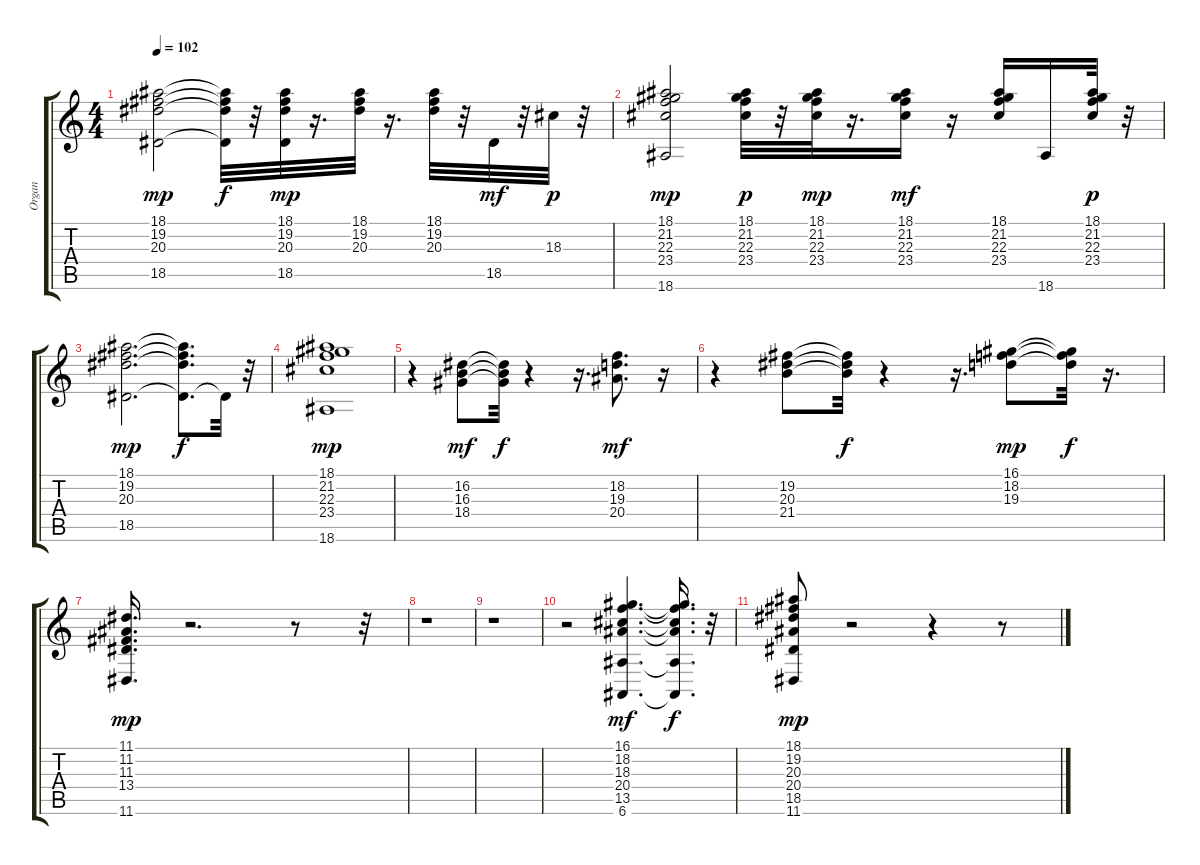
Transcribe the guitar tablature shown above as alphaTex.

\track ("Organ" "Organ") {instrument drawbarorgan}
\staff {score tabs}
\tuning (E4 B3 G3 D3 A2 E2) {hide}
\ts (4 4)
\tempo 102
\clef g2
\ks c
(18.1 19.2 20.3 18.5).2{dy mp} (18.1{t} 19.2{t} 20.3{t} 18.5{t}).32{dy f} r.32 (18.1 19.2 20.3 18.5).32{dy mp} r.16{d} (18.1 19.2 20.3).32 r.16{d} (18.1 19.2 20.3).32 r.32 18.5.32{dy mf} r.32 18.3.32{dy p} r.32 |
(18.1 21.2 22.3 23.4 18.6).2{dy mp} (18.1 21.2 22.3 23.4).32{dy p} r.32 (18.1 21.2 22.3 23.4).32{dy mp} r.16{d} (18.1 21.2 22.3 23.4).16{dy mf} r.16 (18.1 21.2 22.3 23.4).16 18.6.16 (18.1 21.2 22.3 23.4).32{dy p} r.32 |
(18.1 19.2 20.3 18.5).2{d dy mp} (18.1{t} 19.2{t} 20.3{t} 18.5{t}).8{d dy f} 18.5{t}.32 r.32 |
(18.1 21.2 22.3 23.4 18.6).1{dy mp} |
r.4 (16.2 16.3 18.4).8{dy mf} (16.2{t} 16.3{t} 18.4{t}).32{dy f} r.4 r.16{d} (18.2 19.3 20.4).8{d dy mf} r.16 |
r.4 (19.2 20.3 21.4).8 (19.2{t} 20.3{t} 21.4{t}).32{dy f} r.4 r.16{d} (16.1 18.2 19.3).8{dy mp} (16.1{t} 18.2{t} 19.3{t}).32{dy f} r.16{d} |
(11.1 11.2 11.3 13.4 11.6).16{d dy mp} r.2{d} r.8 r.32 |
r.1 |
r.1 |
r.2 (16.1 18.2 18.3 20.4 13.5 6.6).4{d dy mf} (16.1{t} 18.2{t} 18.3{t} 20.4{t} 13.5{t} 6.6{t}).16{d dy f} r.32 |
(18.1 19.2 20.3 20.4 18.5 11.6).8{dy mp} r.2 r.4 r.8
